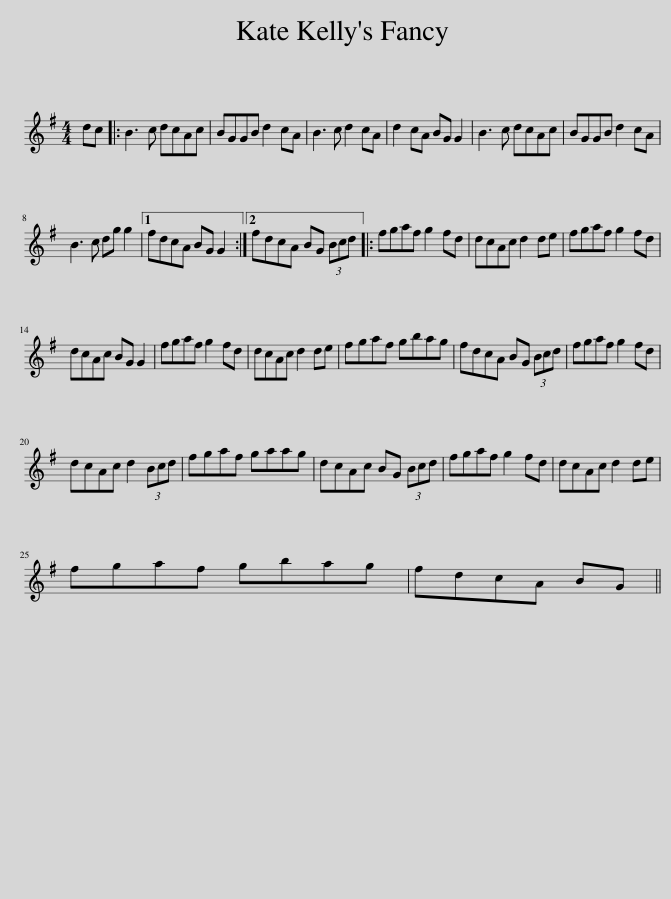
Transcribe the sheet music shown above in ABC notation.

X:1
L:1/8
M:4/4
I:linebreak $
K:G
V:1 treble
V:1
 dc |: B3 c dcAc | BGGB d2 cA | B3 c d2 cA | d2 cA BG G2 | %5
 B3 c dcAc | BGGB d2 cA |$ B3 c dg g2 |1 fdcA BG G2 :|2 fdcA BG (3Bcd |: %10
 fgaf g2 fd | dcAc d2 de | fgaf g2 fd |$ dcAc BG G2 | fgaf g2 fd | %15
 dcAc d2 de | fgaf gbag | fdcA BG (3Bcd | fgaf g2 fd |$ dcAc d2 (3Bcd | %20
 fgaf gaag | dcAc BG (3Bcd | fgaf g2 fd | dcAc d2 de |$ fgaf gbag | %25
 fdcA BG || %26
